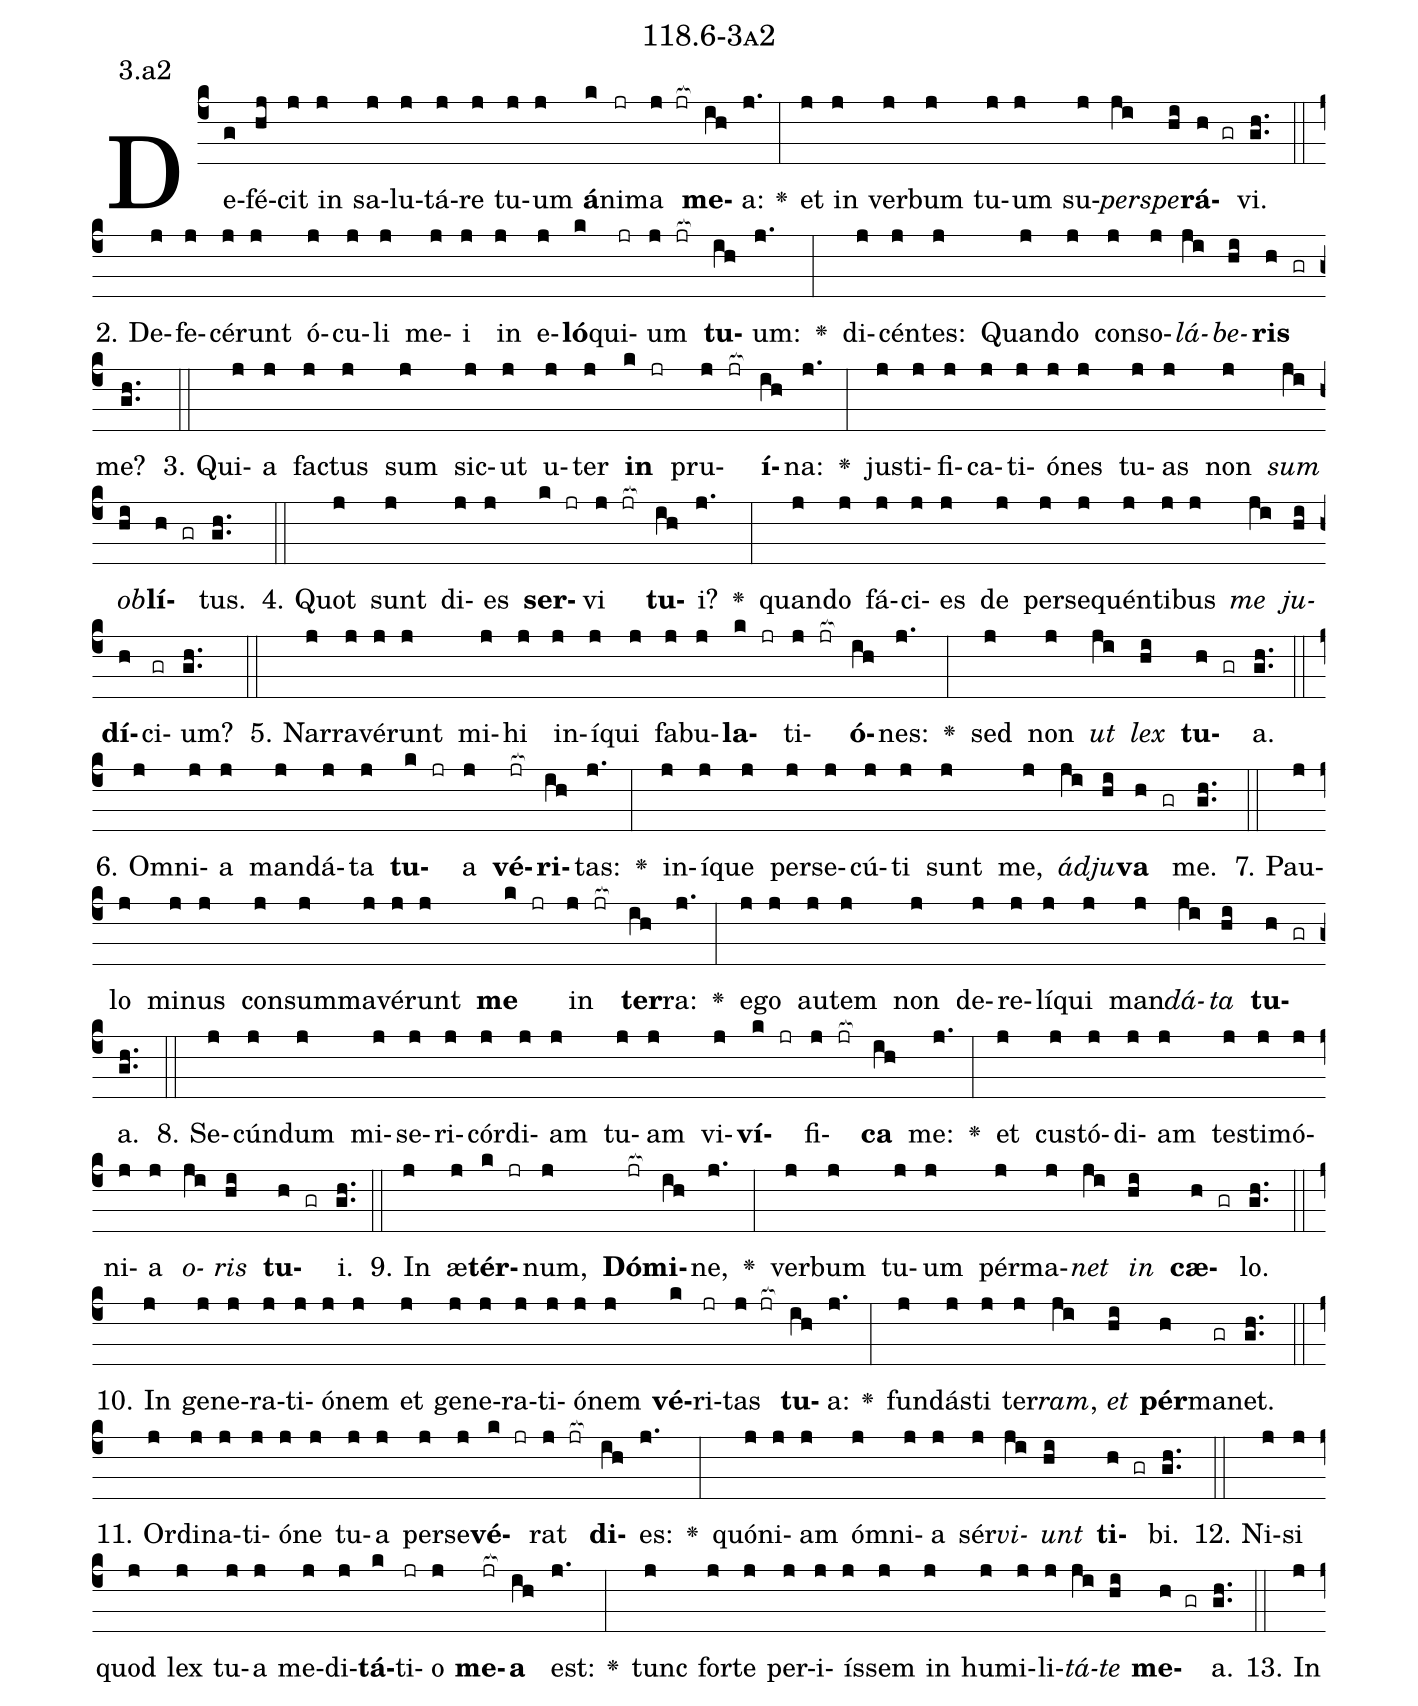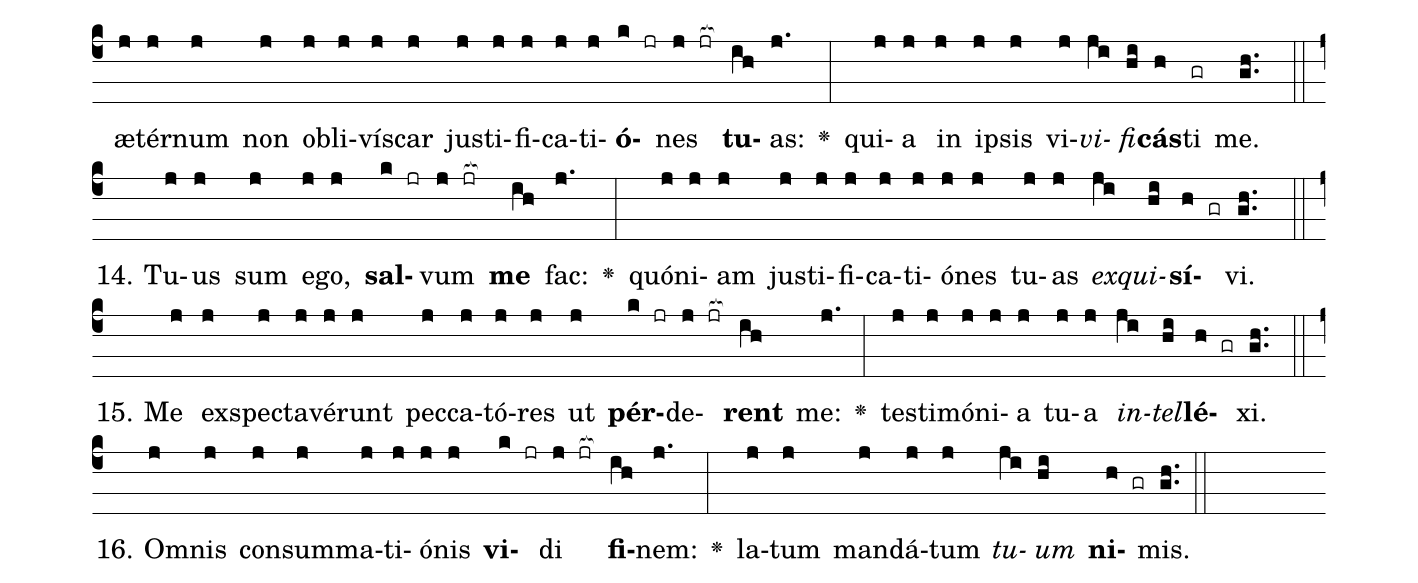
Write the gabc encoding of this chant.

name: 118.6-3a2;
annotation: 3.a2;
%%
(c4)De(g)fé(hj)cit(j) in(j) sa(j)lu(j)tá(j)re(j) tu(j)um(j) <b>á</b>(k)ni(jr)ma(j jr[ocb:1{]) <b>me</b>(ih[ocb:0}])a:(j.) <v>\greheightstar</v>(:) et(j) in(j) ver(j)bum(j) tu(j)um(j) su(j)<i>per</i>(ji)<i>spe</i>(hi)<b>rá</b>(h gr)vi.(gh..) (::)
2. De(j)fe(j)cé(j)runt(j) ó(j)cu(j)li(j) me(j)i(j) in(j) e(j)<b>ló</b>(k)qui(jr)um(j jr[ocb:1{]) <b>tu</b>(ih[ocb:0}])um:(j.) <v>\greheightstar</v>(:) di(j)cén(j)tes:(j) Quan(j)do(j) con(j)so(j)<i>lá</i>(ji)<i>be</i>(hi)<b>ris</b>(h gr) me?(gh..) (::)
3. Qui(j)a(j) fac(j)tus(j) sum(j) sic(j)ut(j) u(j)ter(j) <b>in</b>(k jr) pru(j jr[ocb:1{])<b>í</b>(ih[ocb:0}])na:(j.) <v>\greheightstar</v>(:) jus(j)ti(j)fi(j)ca(j)ti(j)ó(j)nes(j) tu(j)as(j) non(j) <i>sum</i>(ji) <i>ob</i>(hi)<b>lí</b>(h gr)tus.(gh..) (::)
4. Quot(j) sunt(j) di(j)es(j) <b>ser</b>(k jr)vi(j jr[ocb:1{]) <b>tu</b>(ih[ocb:0}])i?(j.) <v>\greheightstar</v>(:) quan(j)do(j) fá(j)ci(j)es(j) de(j) per(j)se(j)quén(j)ti(j)bus(j) <i>me</i>(ji) <i>ju</i>(hi)<b>dí</b>(h)ci(gr)um?(gh..) (::)
5. Nar(j)ra(j)vé(j)runt(j) mi(j)hi(j) in(j)í(j)qui(j) fa(j)bu(j)<b>la</b>(k jr)ti(j jr[ocb:1{])<b>ó</b>(ih[ocb:0}])nes:(j.) <v>\greheightstar</v>(:) sed(j) non(j) <i>ut</i>(ji) <i>lex</i>(hi) <b>tu</b>(h gr)a.(gh..) (::)
6. Om(j)ni(j)a(j) man(j)dá(j)ta(j) <b>tu</b>(k jr)a(j) <b>vé</b>(jr[ocb:1{])<b>ri</b>(ih[ocb:0}])tas:(j.) <v>\greheightstar</v>(:) in(j)í(j)que(j) per(j)se(j)cú(j)ti(j) sunt(j) me,(j) <i>ád</i>(ji)<i>ju</i>(hi)<b>va</b>(h gr) me.(gh..) (::)
7. Pau(j)lo(j) mi(j)nus(j) con(j)sum(j)ma(j)vé(j)runt(j) <b>me</b>(k jr) in(j jr[ocb:1{]) <b>ter</b>(ih[ocb:0}])ra:(j.) <v>\greheightstar</v>(:) e(j)go(j) au(j)tem(j) non(j) de(j)re(j)lí(j)qui(j) man(j)<i>dá</i>(ji)<i>ta</i>(hi) <b>tu</b>(h gr)a.(gh..) (::)
8. Se(j)cún(j)dum(j) mi(j)se(j)ri(j)cór(j)di(j)am(j) tu(j)am(j) vi(j)<b>ví</b>(k jr)fi(j jr[ocb:1{])<b>ca</b>(ih[ocb:0}]) me:(j.) <v>\greheightstar</v>(:) et(j) cus(j)tó(j)di(j)am(j) tes(j)ti(j)mó(j)ni(j)a(j) <i>o</i>(ji)<i>ris</i>(hi) <b>tu</b>(h gr)i.(gh..) (::)
9. In(j) æ(j)<b>tér</b>(k jr)num,(j) <b>Dó</b>(jr[ocb:1{])<b>mi</b>(ih[ocb:0}])ne,(j.) <v>\greheightstar</v>(:) ver(j)bum(j) tu(j)um(j) pér(j)ma(j)<i>net</i>(ji) <i>in</i>(hi) <b>cæ</b>(h gr)lo.(gh..) (::)
10. In(j) ge(j)ne(j)ra(j)ti(j)ó(j)nem(j) et(j) ge(j)ne(j)ra(j)ti(j)ó(j)nem(j) <b>vé</b>(k)ri(jr)tas(j jr[ocb:1{]) <b>tu</b>(ih[ocb:0}])a:(j.) <v>\greheightstar</v>(:) fun(j)dás(j)ti(j) ter(j)<i>ram</i>,(ji) <i>et</i>(hi) <b>pér</b>(h)ma(gr)net.(gh..) (::)
11. Or(j)di(j)na(j)ti(j)ó(j)ne(j) tu(j)a(j) per(j)se(j)<b>vé</b>(k jr)rat(j jr[ocb:1{]) <b>di</b>(ih[ocb:0}])es:(j.) <v>\greheightstar</v>(:) quón(j)i(j)am(j) óm(j)ni(j)a(j) sér(j)<i>vi</i>(ji)<i>unt</i>(hi) <b>ti</b>(h gr)bi.(gh..) (::)
12. Ni(j)si(j) quod(j) lex(j) tu(j)a(j) me(j)di(j)<b>tá</b>(k)ti(jr)o(j) <b>me</b>(jr[ocb:1{])<b>a</b>(ih[ocb:0}]) est:(j.) <v>\greheightstar</v>(:) tunc(j) for(j)te(j) per(j)i(j)ís(j)sem(j) in(j) hu(j)mi(j)li(j)<i>tá</i>(ji)<i>te</i>(hi) <b>me</b>(h gr)a.(gh..) (::)
13. In(j) æ(j)tér(j)num(j) non(j) ob(j)li(j)vís(j)car(j) jus(j)ti(j)fi(j)ca(j)ti(j)<b>ó</b>(k jr)nes(j jr[ocb:1{]) <b>tu</b>(ih[ocb:0}])as:(j.) <v>\greheightstar</v>(:) qui(j)a(j) in(j) ip(j)sis(j) vi(j)<i>vi</i>(ji)<i>fi</i>(hi)<b>cás</b>(h)ti(gr) me.(gh..) (::)
14. Tu(j)us(j) sum(j) e(j)go,(j) <b>sal</b>(k jr)vum(j jr[ocb:1{]) <b>me</b>(ih[ocb:0}]) fac:(j.) <v>\greheightstar</v>(:) quón(j)i(j)am(j) jus(j)ti(j)fi(j)ca(j)ti(j)ó(j)nes(j) tu(j)as(j) <i>ex</i>(ji)<i>qui</i>(hi)<b>sí</b>(h gr)vi.(gh..) (::)
15. Me(j) ex(j)spec(j)ta(j)vé(j)runt(j) pec(j)ca(j)tó(j)res(j) ut(j) <b>pér</b>(k jr)de(j jr[ocb:1{])<b>rent</b>(ih[ocb:0}]) me:(j.) <v>\greheightstar</v>(:) tes(j)ti(j)mó(j)ni(j)a(j) tu(j)a(j) <i>in</i>(ji)<i>tel</i>(hi)<b>lé</b>(h gr)xi.(gh..) (::)
16. Om(j)nis(j) con(j)sum(j)ma(j)ti(j)ó(j)nis(j) <b>vi</b>(k jr)di(j jr[ocb:1{]) <b>fi</b>(ih[ocb:0}])nem:(j.) <v>\greheightstar</v>(:) la(j)tum(j) man(j)dá(j)tum(j) <i>tu</i>(ji)<i>um</i>(hi) <b>ni</b>(h gr)mis.(gh..) (::)
